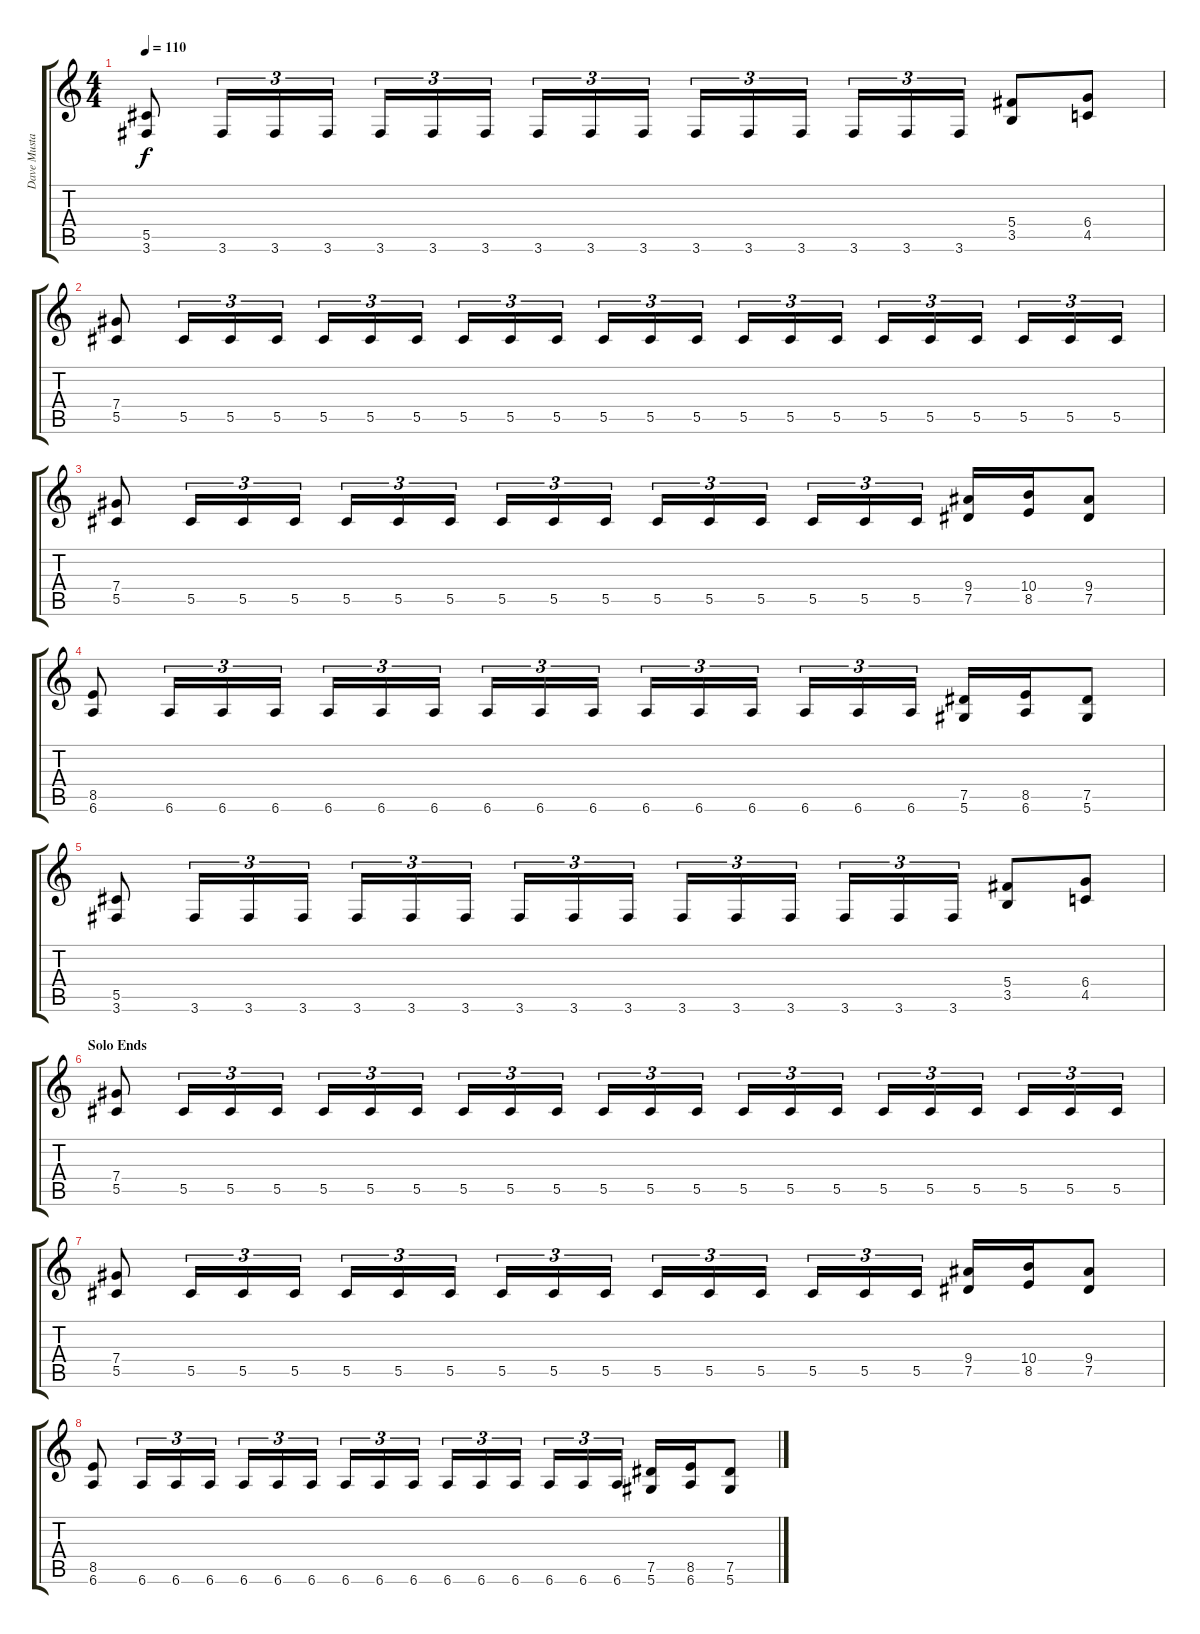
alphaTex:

\track ("Dave Mustaine" "Dave Musta") {instrument distortionguitar}
\staff {score tabs}
\tuning (Eb4 Bb3 Gb3 Db3 Ab2 Eb2) {hide}
\ts (4 4)
\tempo 110
\clef g2
\ks c
(5.5 3.6).8{dy f} 3.6.16{tu (3 2)} 3.6.16{tu (3 2)} 3.6.16{tu (3 2)} 3.6.16{tu (3 2)} 3.6.16{tu (3 2)} 3.6.16{tu (3 2)} 3.6.16{tu (3 2)} 3.6.16{tu (3 2)} 3.6.16{tu (3 2)} 3.6.16{tu (3 2)} 3.6.16{tu (3 2)} 3.6.16{tu (3 2)} 3.6.16{tu (3 2)} 3.6.16{tu (3 2)} 3.6.16{tu (3 2)} (5.4 3.5).8 (6.4 4.5).8 |
(7.4 5.5).8 5.5.16{tu (3 2)} 5.5.16{tu (3 2)} 5.5.16{tu (3 2)} 5.5.16{tu (3 2)} 5.5.16{tu (3 2)} 5.5.16{tu (3 2)} 5.5.16{tu (3 2)} 5.5.16{tu (3 2)} 5.5.16{tu (3 2)} 5.5.16{tu (3 2)} 5.5.16{tu (3 2)} 5.5.16{tu (3 2)} 5.5.16{tu (3 2)} 5.5.16{tu (3 2)} 5.5.16{tu (3 2)} 5.5.16{tu (3 2)} 5.5.16{tu (3 2)} 5.5.16{tu (3 2)} 5.5.16{tu (3 2)} 5.5.16{tu (3 2)} 5.5.16{tu (3 2)} |
(7.4 5.5).8 5.5.16{tu (3 2)} 5.5.16{tu (3 2)} 5.5.16{tu (3 2)} 5.5.16{tu (3 2)} 5.5.16{tu (3 2)} 5.5.16{tu (3 2)} 5.5.16{tu (3 2)} 5.5.16{tu (3 2)} 5.5.16{tu (3 2)} 5.5.16{tu (3 2)} 5.5.16{tu (3 2)} 5.5.16{tu (3 2)} 5.5.16{tu (3 2)} 5.5.16{tu (3 2)} 5.5.16{tu (3 2)} (9.4 7.5).16 (10.4 8.5).16 (9.4 7.5).8 |
(8.5 6.6).8 6.6.16{tu (3 2)} 6.6.16{tu (3 2)} 6.6.16{tu (3 2)} 6.6.16{tu (3 2)} 6.6.16{tu (3 2)} 6.6.16{tu (3 2)} 6.6.16{tu (3 2)} 6.6.16{tu (3 2)} 6.6.16{tu (3 2)} 6.6.16{tu (3 2)} 6.6.16{tu (3 2)} 6.6.16{tu (3 2)} 6.6.16{tu (3 2)} 6.6.16{tu (3 2)} 6.6.16{tu (3 2)} (7.5 5.6).16 (8.5 6.6).16 (7.5 5.6).8 |
(5.5 3.6).8 3.6.16{tu (3 2)} 3.6.16{tu (3 2)} 3.6.16{tu (3 2)} 3.6.16{tu (3 2)} 3.6.16{tu (3 2)} 3.6.16{tu (3 2)} 3.6.16{tu (3 2)} 3.6.16{tu (3 2)} 3.6.16{tu (3 2)} 3.6.16{tu (3 2)} 3.6.16{tu (3 2)} 3.6.16{tu (3 2)} 3.6.16{tu (3 2)} 3.6.16{tu (3 2)} 3.6.16{tu (3 2)} (5.4 3.5).8 (6.4 4.5).8 |
\section ("" "Solo Ends")
(7.4 5.5).8 5.5.16{tu (3 2)} 5.5.16{tu (3 2)} 5.5.16{tu (3 2)} 5.5.16{tu (3 2)} 5.5.16{tu (3 2)} 5.5.16{tu (3 2)} 5.5.16{tu (3 2)} 5.5.16{tu (3 2)} 5.5.16{tu (3 2)} 5.5.16{tu (3 2)} 5.5.16{tu (3 2)} 5.5.16{tu (3 2)} 5.5.16{tu (3 2)} 5.5.16{tu (3 2)} 5.5.16{tu (3 2)} 5.5.16{tu (3 2)} 5.5.16{tu (3 2)} 5.5.16{tu (3 2)} 5.5.16{tu (3 2)} 5.5.16{tu (3 2)} 5.5.16{tu (3 2)} |
(7.4 5.5).8 5.5.16{tu (3 2)} 5.5.16{tu (3 2)} 5.5.16{tu (3 2)} 5.5.16{tu (3 2)} 5.5.16{tu (3 2)} 5.5.16{tu (3 2)} 5.5.16{tu (3 2)} 5.5.16{tu (3 2)} 5.5.16{tu (3 2)} 5.5.16{tu (3 2)} 5.5.16{tu (3 2)} 5.5.16{tu (3 2)} 5.5.16{tu (3 2)} 5.5.16{tu (3 2)} 5.5.16{tu (3 2)} (9.4 7.5).16 (10.4 8.5).16 (9.4 7.5).8 |
(8.5 6.6).8 6.6.16{tu (3 2)} 6.6.16{tu (3 2)} 6.6.16{tu (3 2)} 6.6.16{tu (3 2)} 6.6.16{tu (3 2)} 6.6.16{tu (3 2)} 6.6.16{tu (3 2)} 6.6.16{tu (3 2)} 6.6.16{tu (3 2)} 6.6.16{tu (3 2)} 6.6.16{tu (3 2)} 6.6.16{tu (3 2)} 6.6.16{tu (3 2)} 6.6.16{tu (3 2)} 6.6.16{tu (3 2)} (7.5 5.6).16 (8.5 6.6).16 (7.5 5.6).8
